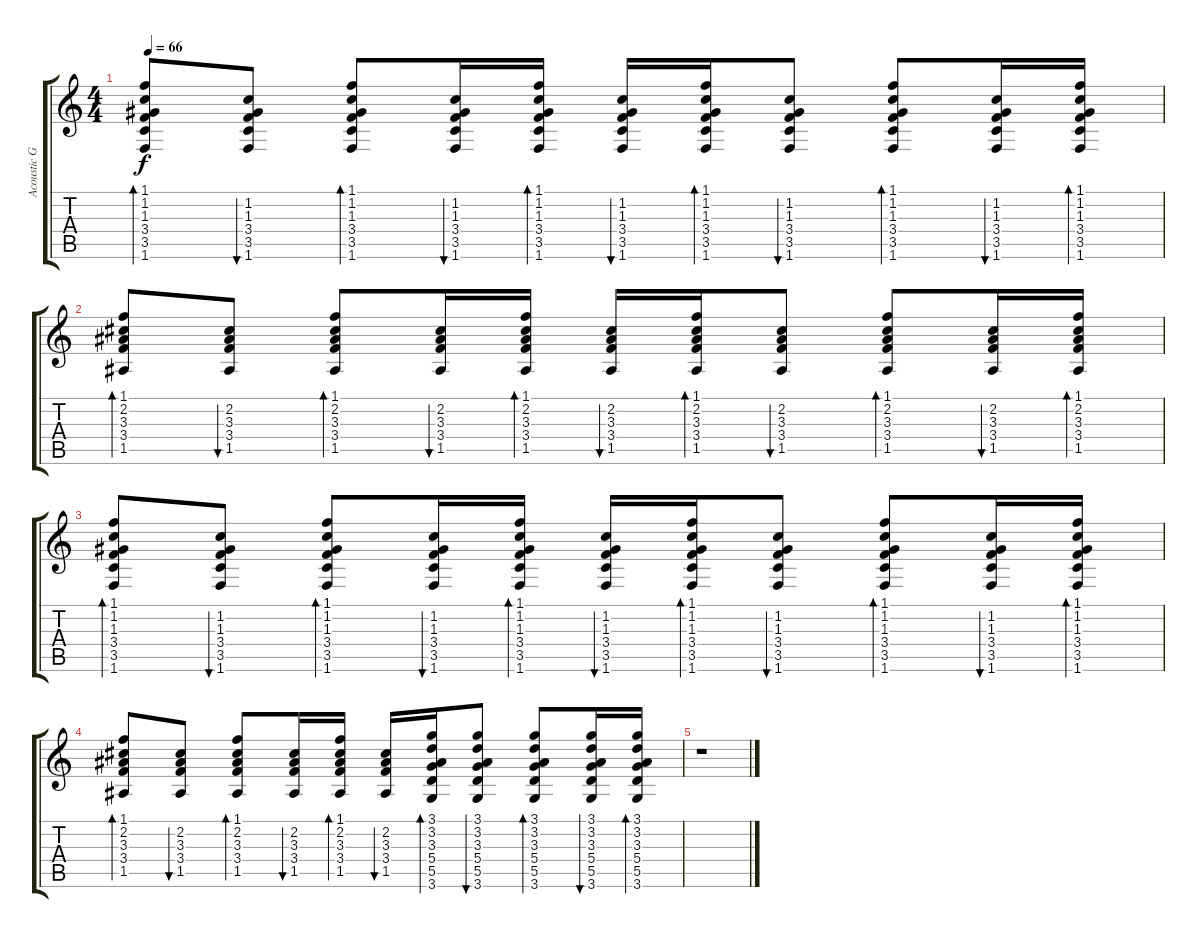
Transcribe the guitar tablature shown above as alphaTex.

\track ("Acoustic Guitar 1" "Acoustic G") {instrument acousticguitarsteel}
\staff {score tabs}
\tuning (E4 B3 G3 D3 A2 E2) {hide}
\ts (4 4)
\tempo 66
\clef g2
\ks c
(1.1 1.2 1.3 3.4 3.5 1.6).8{bd 30 dy f} (1.2 1.3 3.4 3.5 1.6).8{bu 30} (1.1 1.2 1.3 3.4 3.5 1.6).8{bd 30} (1.2 1.3 3.4 3.5 1.6).16{bu 30} (1.1 1.2 1.3 3.4 3.5 1.6).16{bd 30} (1.2 1.3 3.4 3.5 1.6).16{bu 30} (1.1 1.2 1.3 3.4 3.5 1.6).16{bd 30} (1.2 1.3 3.4 3.5 1.6).8{bu 30} (1.1 1.2 1.3 3.4 3.5 1.6).8{bd 30} (1.2 1.3 3.4 3.5 1.6).16{bu 30} (1.1 1.2 1.3 3.4 3.5 1.6).16{bd 30} |
(1.1 2.2 3.3 3.4 1.5).8{bd 30} (2.2 3.3 3.4 1.5).8{bu 30} (1.1 2.2 3.3 3.4 1.5).8{bd 30} (2.2 3.3 3.4 1.5).16{bu 30} (1.1 2.2 3.3 3.4 1.5).16{bd 30} (2.2 3.3 3.4 1.5).16{bu 30} (1.1 2.2 3.3 3.4 1.5).16{bd 30} (2.2 3.3 3.4 1.5).8{bu 30} (1.1 2.2 3.3 3.4 1.5).8{bd 30} (2.2 3.3 3.4 1.5).16{bu 30} (1.1 2.2 3.3 3.4 1.5).16{bd 30} |
(1.1 1.2 1.3 3.4 3.5 1.6).8{bd 30} (1.2 1.3 3.4 3.5 1.6).8{bu 30} (1.1 1.2 1.3 3.4 3.5 1.6).8{bd 30} (1.2 1.3 3.4 3.5 1.6).16{bu 30} (1.1 1.2 1.3 3.4 3.5 1.6).16{bd 30} (1.2 1.3 3.4 3.5 1.6).16{bu 30} (1.1 1.2 1.3 3.4 3.5 1.6).16{bd 30} (1.2 1.3 3.4 3.5 1.6).8{bu 30} (1.1 1.2 1.3 3.4 3.5 1.6).8{bd 30} (1.2 1.3 3.4 3.5 1.6).16{bu 30} (1.1 1.2 1.3 3.4 3.5 1.6).16{bd 30} |
(1.1 2.2 3.3 3.4 1.5).8{bd 30} (2.2 3.3 3.4 1.5).8{bu 30} (1.1 2.2 3.3 3.4 1.5).8{bd 30} (2.2 3.3 3.4 1.5).16{bu 30} (1.1 2.2 3.3 3.4 1.5).16{bd 30} (2.2 3.3 3.4 1.5).16{bu 30} (3.1 3.2 3.3 5.4 5.5 3.6).16{bd 30} (3.1 3.2 3.3 5.4 5.5 3.6).8{bu 30} (3.1 3.2 3.3 5.4 5.5 3.6).8{bd 30} (3.1 3.2 3.3 5.4 5.5 3.6).16{bu 30} (3.1 3.2 3.3 5.4 5.5 3.6).16{bd 30} |
r.1
